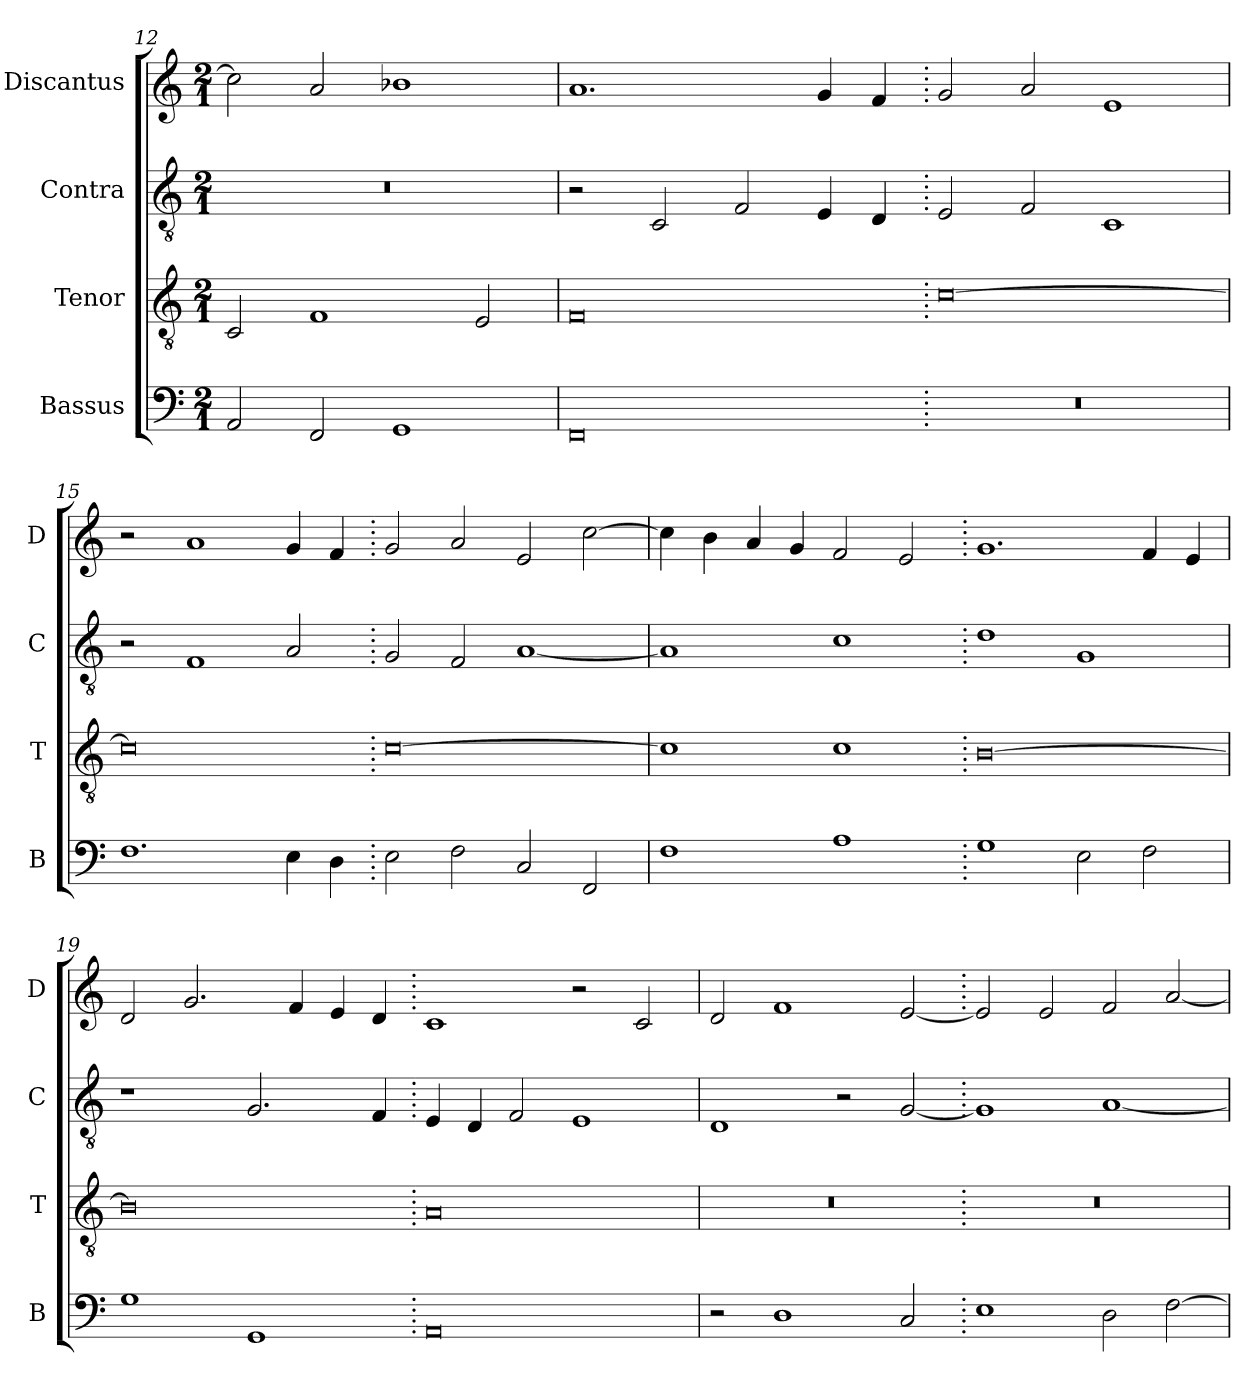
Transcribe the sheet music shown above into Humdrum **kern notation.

**kern	**kern	**kern	**kern
*part4	*part3	*part2	*part1
*staff4	*staff3	*staff2	*staff1
*I"Bassus	*I"Tenor	*I"Contra	*I"Discantus
*I'B	*I'T	*I'C	*I'D
*clefF4	*clefGv2	*clefGv2	*clefG2
*k[]	*k[]	*k[]	*k[]
*M2/1	*M2/1	*M2/1	*M2/1
=12	=12	=12	=12
2AA/	2C/	0r	2cc\]
2FF/	1F	.	2a/
1GG	.	.	1b-X
.	2E/	.	.
=13	=13	=13	=13
0FF	0F	2r	1.a
.	.	2C/	.
.	.	2F/	.
.	.	4E/	4g/
.	.	4D/	4f/
=14.	=14.	=14.	=14.
0r	[0c	2E/	2g/
.	.	2F/	2a/
.	.	1C	1e
=15	=15	=15	=15
1.F	0c]	2r	2r
.	.	1F	1a
4E\	.	2A/	4g/
4D\	.	.	4f/
=16.	=16.	=16.	=16.
2E\	[0c	2G/	2g/
2F\	.	2F/	2a/
2C/	.	[1A	2e/
2FF/	.	.	[2cc\
=17	=17	=17	=17
1F	1c]	1A]	4cc\]
.	.	.	4b\
.	.	.	4a/
.	.	.	4g/
1A	1c	1c	2f/
.	.	.	2e/
=18.	=18.	=18.	=18.
1G	[0B	1d	1.g
2E\	.	1G	.
2F\	.	.	4f/
.	.	.	4e/
=19	=19	=19	=19
1G	0B]	1r	2d/
.	.	.	2.g/
1GG	.	2.G/	.
.	.	.	4f/
.	.	.	4e/
.	.	4F/	4d/
=20.	=20.	=20.	=20.
0AA	0A	4E/	1c
.	.	4D/	.
.	.	2F/	.
.	.	1E	2r
.	.	.	2c/
=21	=21	=21	=21
2r	0r	1D	2d/
1D	.	.	1f
.	.	2r	.
2C/	.	[2G/	[2e/
=22.	=22.	=22.	=22.
1E	0r	1G]	2e/]
.	.	.	2e/
2D\	.	[1A	2f/
[2F\	.	.	[2a/
=	=	=	=
*-	*-	*-	*-
